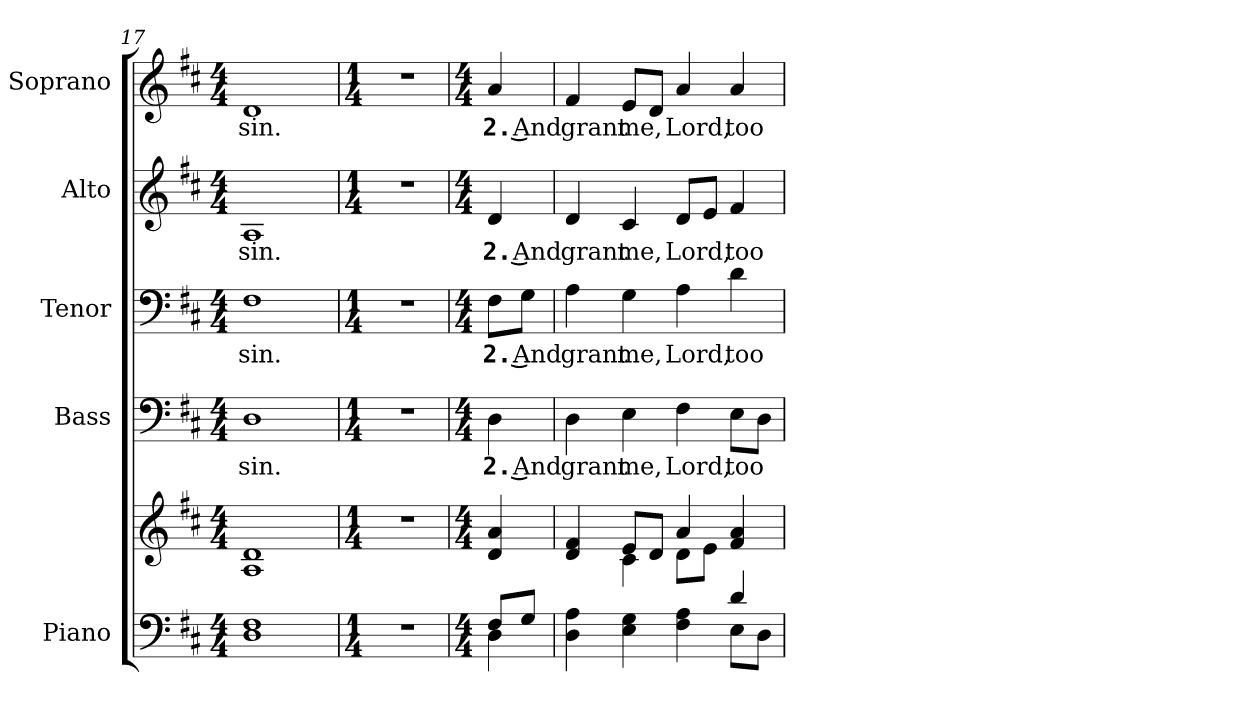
**kern	**kern	**kern	**text	**kern	**text	**kern	**text	**kern	**text
*part5	*part5	*part4	*part4	*part3	*part3	*part2	*part2	*part1	*part1
*staff6	*staff5	*staff4	*staff4	*staff3	*staff3	*staff2	*staff2	*staff1	*staff1
*I"Piano	*	*I"Bass	*	*I"Tenor	*	*I"Alto	*	*I"Soprano	*
*I'Pno.	*	*I'B.	*	*I'T.	*	*I'A.	*	*I'S.	*
!!LO:PB:g=z
*clefF4	*clefG2	*clefF4	*	*clefF4	*	*clefG2	*	*clefG2	*
*k[f#c#]	*k[f#c#]	*k[f#c#]	*	*k[f#c#]	*	*k[f#c#]	*	*k[f#c#]	*
*D:	*D:	*D:	*	*D:	*	*D:	*	*D:	*
*M4/4	*M4/4	*M4/4	*	*M4/4	*	*M4/4	*	*M4/4	*
=17	=17	=17	=17	=17	=17	=17	=17	=17	=17
!	!	!	!LO:LY:b:color=#000000	!	!	!	!	!	!
!	!	!	!	!	!LO:LY:b:color=#000000	!	!	!	!
!	!	!	!	!	!	!	!LO:LY:b:color=#000000	!	!
!	!	!	!	!	!	!	!	!	!LO:LY:b:color=#000000
1Di 1F#i	1Ai 1di	1Di	sin.	1F#i	sin.	1Ai	sin.	1di	sin.
=18	=18	=18	=18	=18	=18	=18	=18	=18	=18
*M1/4	*M1/4	*M1/4	*	*M1/4	*	*M1/4	*	*M1/4	*
!LO:N:vis=1	!LO:N:vis=1	!LO:N:vis=1	!	!LO:N:vis=1	!	!LO:N:vis=1	!	!LO:N:vis=1	!
4r	4r	4r	.	4r	.	4r	.	4r	.
!!LO:PB:g=z
=19	=19	=19	=19	=19	=19	=19	=19	=19	=19
*M4/4	*M4/4	*M4/4	*	*M4/4	*	*M4/4	*	*M4/4	*
*^	*	*	*	*	*	*	*	*	*
!	!	!	!	!LO:LY:b:color=#000000	!	!	!	!	!	!
!	!	!	!	!	!	!LO:LY:b:color=#000000	!	!	!	!
!	!	!	!	!	!	!	!	!LO:LY:b:color=#000000	!	!
!	!	!	!	!	!	!	!	!	!	!LO:LY:b:color=#000000
8F#i/L	4Di\	4di/ 4ai	4Di\	2. And	8F#i\L	2. And	4di/	2. And	4ai/	2. And
8Gi/J	.	.	.	.	8Gi\J	.	.	.	.	.
=20	=20	=20	=20	=20	=20	=20	=20	=20	=20	=20
*	*	*^	*	*	*	*	*	*	*	*
!	!	!	!	!	!LO:LY:b:color=#000000	!	!	!	!	!	!
!	!	!	!	!	!	!	!LO:LY:b:color=#000000	!	!	!	!
!	!	!	!	!	!	!	!	!	!LO:LY:b:color=#000000	!	!
!	!	!	!	!	!	!	!	!	!	!	!LO:LY:b:color=#000000
4Di\ 4Ai	2ryy	4di/ 4f#i	4ryy	4Di\	grant	4Ai\	grant	4di/	grant	4f#i/	grant
!	!	!	!	!	!LO:LY:b:color=#000000	!	!	!	!	!	!
!	!	!	!	!	!	!	!LO:LY:b:color=#000000	!	!	!	!
!	!	!	!	!	!	!	!	!	!LO:LY:b:color=#000000	!	!
!	!	!	!	!	!	!	!	!	!	!	!LO:LY:b:color=#000000
4Ei\ 4Gi	.	8ei/L	4c#i\	4Ei\	me,	4Gi\	me,	4c#i/	me,	8ei/L	me,
.	.	8di/J	.	.	.	.	.	.	.	8di/J	.
!	!	!	!	!	!LO:LY:b:color=#000000	!	!	!	!	!	!
!	!	!	!	!	!	!	!LO:LY:b:color=#000000	!	!	!	!
!	!	!	!	!	!	!	!	!	!LO:LY:b:color=#000000	!	!
!	!	!	!	!	!	!	!	!	!	!	!LO:LY:b:color=#000000
4F#i\ 4Ai	4ryy	4ai/	8di\L	4F#i\	Lord,	4Ai\	Lord,	8di/L	Lord,	4ai/	Lord,
.	.	.	8ei\J	.	.	.	.	8ei/J	.	.	.
!	!	!	!	!	!LO:LY:b:color=#000000	!	!	!	!	!	!
!	!	!	!	!	!	!	!LO:LY:b:color=#000000	!	!	!	!
!	!	!	!	!	!	!	!	!	!LO:LY:b:color=#000000	!	!
!	!	!	!	!	!	!	!	!	!	!	!LO:LY:b:color=#000000
4di/	8Ei\L	4f#i/ 4ai	4ryy	8Ei\L	too	4di\	too	4f#i/	too	4ai/	too
.	8Di\J	.	.	8Di\J	.	.	.	.	.	.	.
*v	*v	*	*	*	*	*	*	*	*	*	*
*	*v	*v	*	*	*	*	*	*	*	*
=	=	=	=	=	=	=	=	=	=
*-	*-	*-	*-	*-	*-	*-	*-	*-	*-
